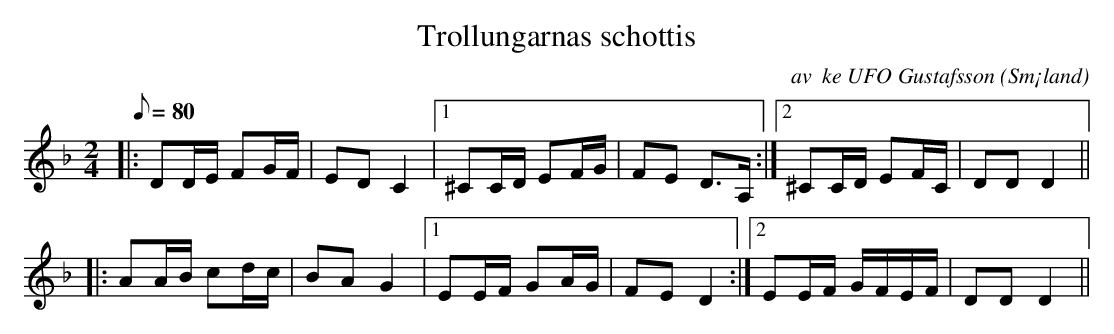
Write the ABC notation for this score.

X:1
T:Trollungarnas schottis
C:av  ke UFO Gustafsson
O:Sm¡land
M:2/4
L:1/8
K:F
Q:80
|: DD/E/  FG/F/ | ED C2 |1 ^CC/D/ EF/G/ | FE D>A, :|2 ^CC/D/ EF/C/ | DD D2 ||
|: AA/B/ cd/c/ | BA G2 |1 EE/F/ GA/G/ | FE D2 :|2 EE/F/ G/F/E/F/ | DD D2 ||
